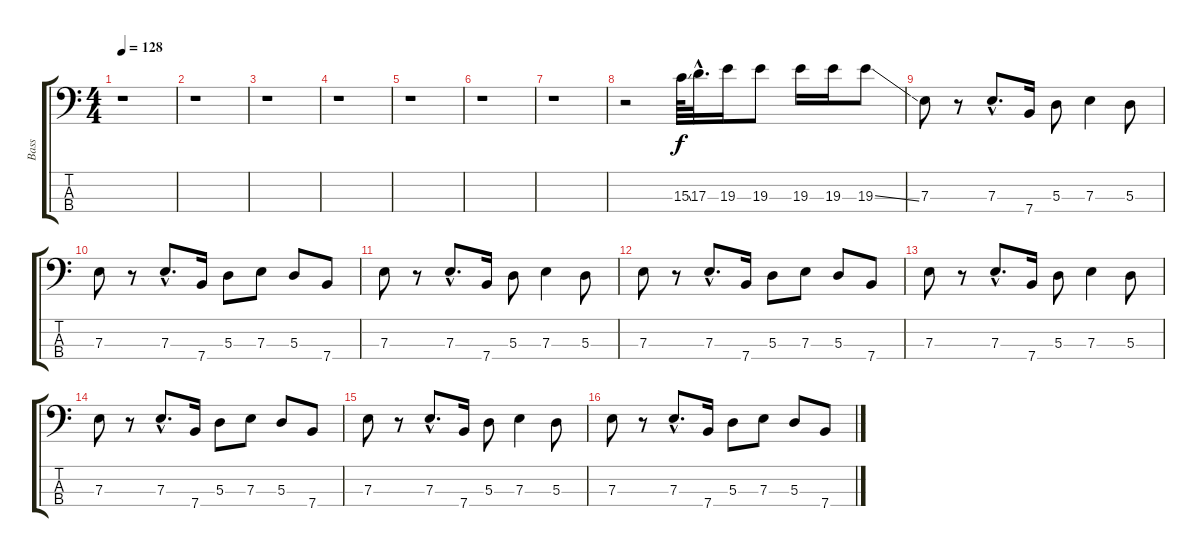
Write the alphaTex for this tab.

\track ("Bass" "Bass") {instrument electricbassfinger}
\staff {score tabs}
\tuning (G2 D2 A1 E1) {hide}
\ts (4 4)
\tempo 128
\clef f4
\ks c
r.1{dy f instrument electricbassfinger} |
r.1 |
r.1 |
r.1 |
r.1 |
r.1 |
r.1 |
r.2 15.3{ss}.64 17.3{hac}.32{d} 19.3.16 19.3.8 19.3.16 19.3.16 19.3{ss}.8 |
7.3.8 r.8 7.3{hac}.8{d} 7.4.16 5.3.8 7.3.4 5.3.8 |
7.3.8 r.8 7.3{hac}.8{d} 7.4.16 5.3.8 7.3.8 5.3.8 7.4.8 |
7.3.8 r.8 7.3{hac}.8{d} 7.4.16 5.3.8 7.3.4 5.3.8 |
7.3.8 r.8 7.3{hac}.8{d} 7.4.16 5.3.8 7.3.8 5.3.8 7.4.8 |
7.3.8 r.8 7.3{hac}.8{d} 7.4.16 5.3.8 7.3.4 5.3.8 |
7.3.8 r.8 7.3{hac}.8{d} 7.4.16 5.3.8 7.3.8 5.3.8 7.4.8 |
7.3.8 r.8 7.3{hac}.8{d} 7.4.16 5.3.8 7.3.4 5.3.8 |
7.3.8 r.8 7.3{hac}.8{d} 7.4.16 5.3.8 7.3.8 5.3.8 7.4.8
